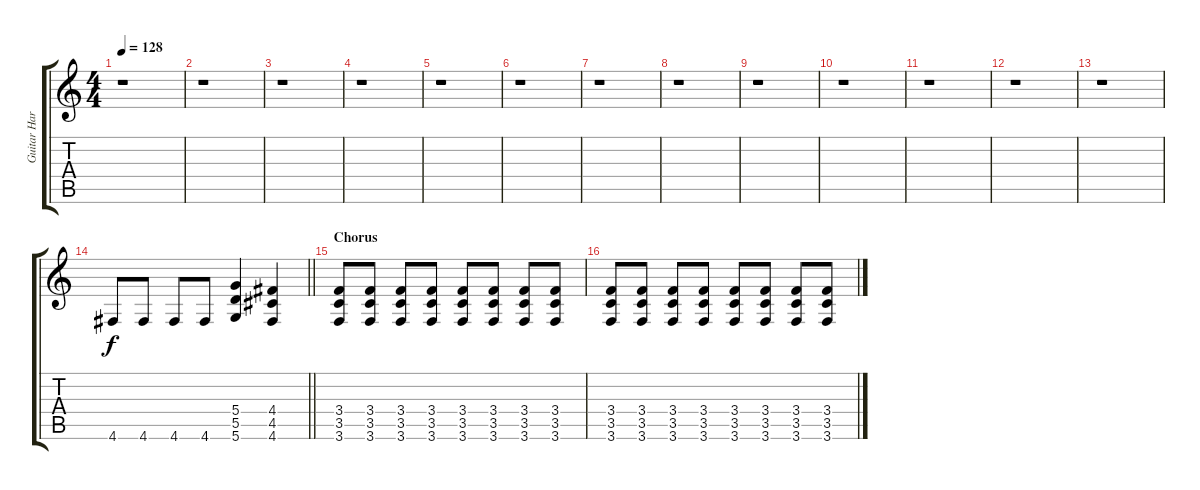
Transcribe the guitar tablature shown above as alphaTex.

\track ("Guitar Harmonics and Boost (Gtr 1)" "Guitar Har") {instrument guitarharmonics}
\staff {score tabs}
\tuning (E4 B3 G3 D3 A2 D2) {hide}
\ts (4 4)
\tempo 128
\clef g2
\ks c
r.1{dy f} |
r.1 |
r.1 |
r.1 |
r.1 |
r.1 |
r.1 |
r.1 |
r.1 |
r.1 |
r.1 |
r.1 |
r.1 |
\barLineRight lightlight
4.6.8 4.6.8 4.6.8 4.6.8 (5.4 5.5 5.6).4{instrument lead2sawtooth} (4.4 4.5 4.6).4 |
\section ("" "Chorus")
(3.4 3.5 3.6).8{volume 0} (3.4 3.5 3.6).8 (3.4 3.5 3.6).8 (3.4 3.5 3.6).8 (3.4 3.5 3.6).8 (3.4 3.5 3.6).8 (3.4 3.5 3.6).8 (3.4 3.5 3.6).8 |
(3.4 3.5 3.6).8 (3.4 3.5 3.6).8 (3.4 3.5 3.6).8 (3.4 3.5 3.6).8 (3.4 3.5 3.6).8 (3.4 3.5 3.6).8 (3.4 3.5 3.6).8 (3.4 3.5 3.6).8
